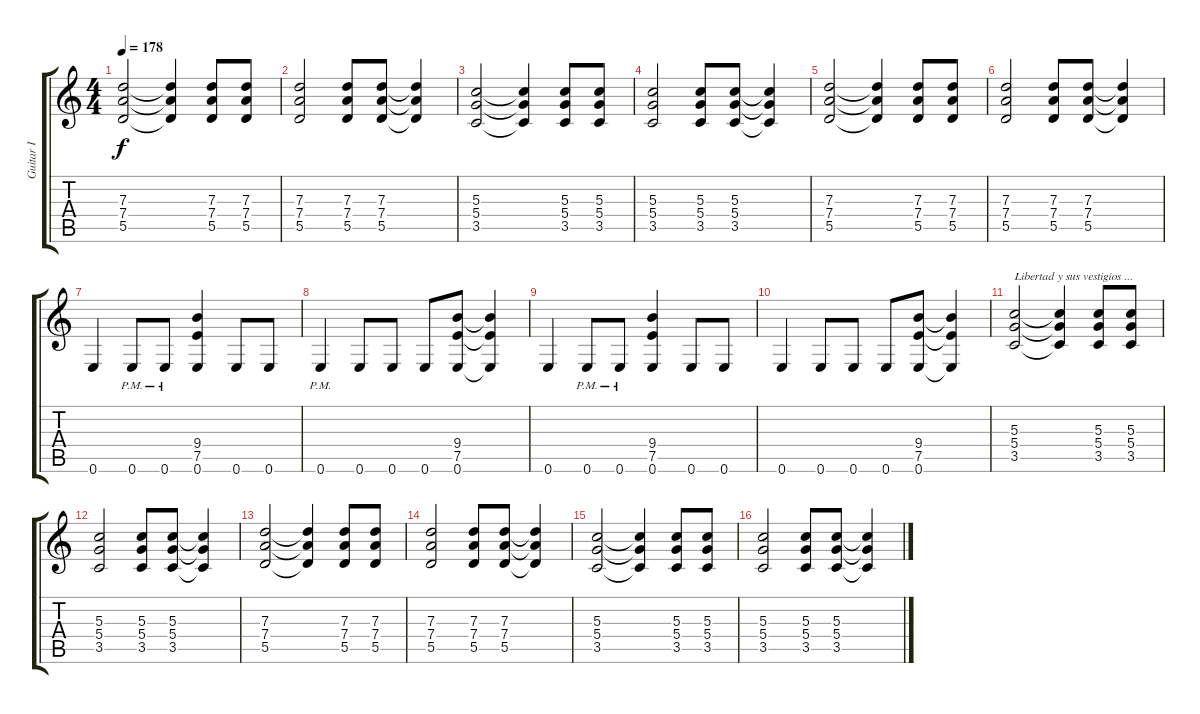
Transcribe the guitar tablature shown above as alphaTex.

\track ("Guitar I" "Guitar I") {instrument distortionguitar}
\staff {score tabs}
\tuning (E4 B3 G3 D3 A2 E2) {hide}
\ts (4 4)
\tempo 178
\clef g2
\ks c
(7.3 7.4 5.5).2{dy f} (7.3{t} 7.4{t} 5.5{t}).4 (7.3 7.4 5.5).8 (7.3 7.4 5.5).8 |
(7.3 7.4 5.5).2 (7.3 7.4 5.5).8 (7.3 7.4 5.5).8 (7.3{t} 7.4{t} 5.5{t}).4 |
(5.3 5.4 3.5).2 (5.3{t} 5.4{t} 3.5{t}).4 (5.3 5.4 3.5).8 (5.3 5.4 3.5).8 |
(5.3 5.4 3.5).2 (5.3 5.4 3.5).8 (5.3 5.4 3.5).8 (5.3{t} 5.4{t} 3.5{t}).4 |
(7.3 7.4 5.5).2 (7.3{t} 7.4{t} 5.5{t}).4 (7.3 7.4 5.5).8 (7.3 7.4 5.5).8 |
(7.3 7.4 5.5).2 (7.3 7.4 5.5).8 (7.3 7.4 5.5).8 (7.3{t} 7.4{t} 5.5{t}).4 |
0.6.4 0.6{pm}.8 0.6{pm}.8 (9.4 7.5 0.6).4 0.6.8 0.6.8 |
0.6{pm}.4 0.6.8 0.6.8 0.6.8 (9.4 7.5 0.6).8 (9.4{t} 7.5{t} 0.6{t}).4 |
0.6.4 0.6{pm}.8 0.6{pm}.8 (9.4 7.5 0.6).4 0.6.8 0.6.8 |
0.6.4 0.6.8 0.6.8 0.6.8 (9.4 7.5 0.6).8 (9.4{t} 7.5{t} 0.6{t}).4 |
(5.3 5.4 3.5).2{txt "Libertad y sus vestigios ..."} (5.3{t} 5.4{t} 3.5{t}).4 (5.3 5.4 3.5).8 (5.3 5.4 3.5).8 |
(5.3 5.4 3.5).2 (5.3 5.4 3.5).8 (5.3 5.4 3.5).8 (5.3{t} 5.4{t} 3.5{t}).4 |
(7.3 7.4 5.5).2 (7.3{t} 7.4{t} 5.5{t}).4 (7.3 7.4 5.5).8 (7.3 7.4 5.5).8 |
(7.3 7.4 5.5).2 (7.3 7.4 5.5).8 (7.3 7.4 5.5).8 (7.3{t} 7.4{t} 5.5{t}).4 |
(5.3 5.4 3.5).2 (5.3{t} 5.4{t} 3.5{t}).4 (5.3 5.4 3.5).8 (5.3 5.4 3.5).8 |
(5.3 5.4 3.5).2 (5.3 5.4 3.5).8 (5.3 5.4 3.5).8 (5.3{t} 5.4{t} 3.5{t}).4
